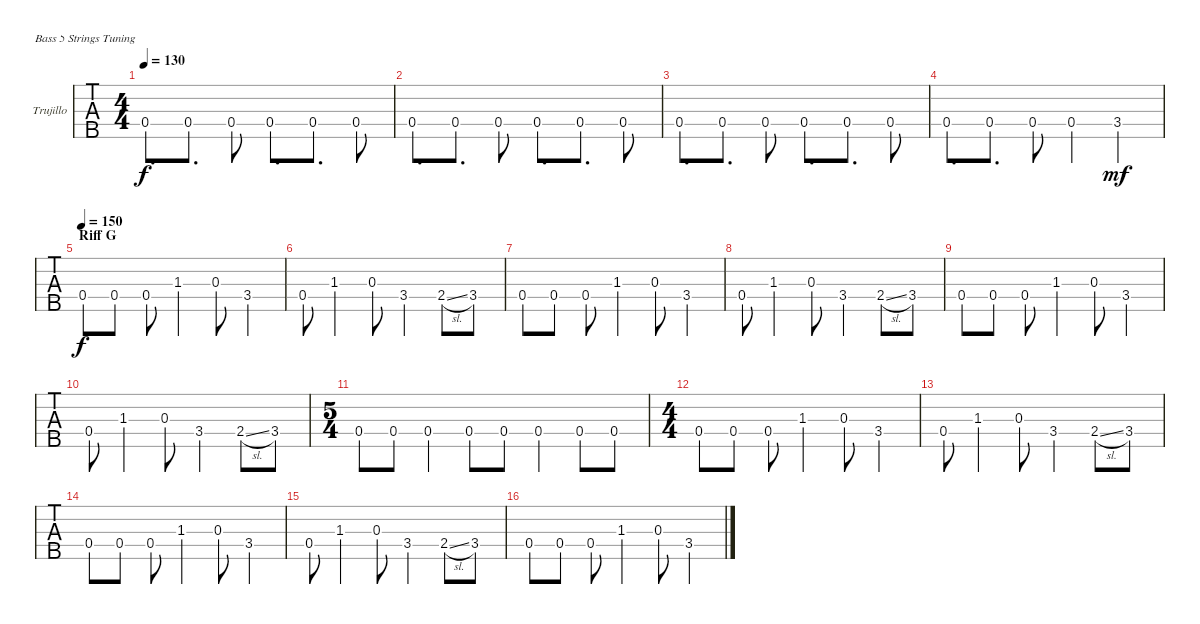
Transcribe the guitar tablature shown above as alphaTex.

\bracketExtendMode groupsimilarinstruments
\firstSystemTrackNameOrientation horizontal
\otherSystemsTrackNameOrientation horizontal
\track ("Bass" "Trujillo") {instrument electricbassfinger}
\staff {tabs}
\tuning (G2 D2 A1 E1 B0)
\ts (4 4)
\tempo 130
\clef f4
\ks c
0.4.8{d dy f} 0.4.8{d} 0.4.8 0.4.8{d} 0.4.8{d} 0.4.8 |
0.4.8{d} 0.4.8{d} 0.4.8 0.4.8{d} 0.4.8{d} 0.4.8 |
0.4.8{d} 0.4.8{d} 0.4.8 0.4.8{d} 0.4.8{d} 0.4.8 |
0.4.8{d} 0.4.8{d} 0.4.8 0.4.4 3.4.4{dy mf} |
\section ("" "Riff G")
\tempo 150
0.4.8{dy f} 0.4.8 0.4.8 1.3.4 0.3.8 3.4.4 |
0.4.8 1.3.4 0.3.8 3.4.4 2.4{sl}.8 3.4.8 |
0.4.8 0.4.8 0.4.8 1.3.4 0.3.8 3.4.4 |
0.4.8 1.3.4 0.3.8 3.4.4 2.4{sl}.8 3.4.8 |
0.4.8 0.4.8 0.4.8 1.3.4 0.3.8 3.4.4 |
0.4.8 1.3.4 0.3.8 3.4.4 2.4{sl}.8 3.4.8 |
\ts (5 4)
\beaming (8 6 4)
0.4.8 0.4.8 0.4{st}.4 0.4.8 0.4.8 0.4{st}.4 0.4.8 0.4.8 |
\ts (4 4)
\beaming (8 2 2 2 2)
0.4.8 0.4.8 0.4.8 1.3.4 0.3.8 3.4.4 |
0.4.8 1.3.4 0.3.8 3.4.4 2.4{sl}.8 3.4.8 |
0.4.8 0.4.8 0.4.8 1.3.4 0.3.8 3.4.4 |
0.4.8 1.3.4 0.3.8 3.4.4 2.4{sl}.8 3.4.8 |
0.4.8 0.4.8 0.4.8 1.3.4 0.3.8 3.4.4
